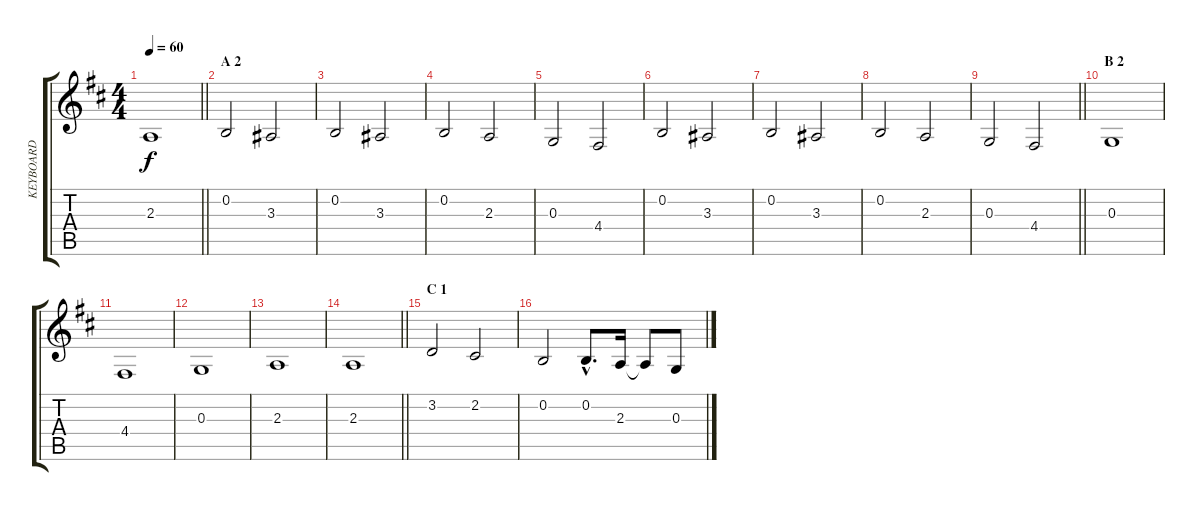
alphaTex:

\track ("KEYBOARD" "KEYBOARD") {instrument synthstrings1}
\staff {score tabs}
\tuning (E4 B3 G3 D3 A2 E2) {hide}
\ts (4 4)
\tempo 60
\clef g2
\barLineRight lightlight
\ks d
2.3.1{dy f} |
\section ("" "A 2")
0.2.2 3.3.2 |
0.2.2 3.3.2 |
0.2.2 2.3.2 |
0.3.2 4.4.2 |
0.2.2 3.3.2 |
0.2.2 3.3.2 |
0.2.2 2.3.2 |
\barLineRight lightlight
0.3.2 4.4.2 |
\section ("" "B 2")
0.3.1 |
4.4.1 |
0.3.1 |
2.3.1 |
\barLineRight lightlight
2.3.1 |
\section ("" "C 1")
3.2.2 2.2.2 |
0.2.2 0.2{hac}.8{d} 2.3.16 2.3{t}.8 0.3.8
